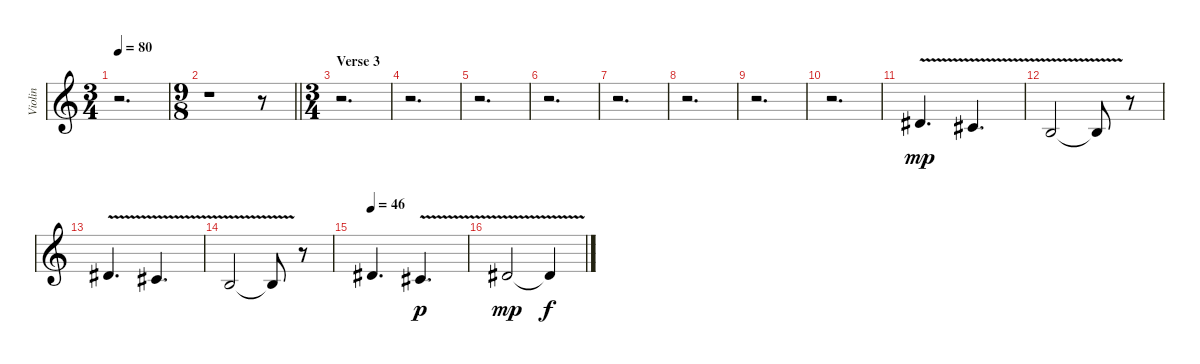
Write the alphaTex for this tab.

\track ("Violin" "Violin") {instrument stringensemble1}
\staff {score}
\tuning (E4 A3 D3 G2) {hide}
\ts (3 4)
\tempo 80
\clef g2
\ks aminor
r.2{d dy mp} |
\ts (9 8)
\barLineRight lightlight
r.1 r.8 |
\ts (3 4)
\section ("" "Verse 3")
r.2{d} |
r.2{d} |
r.2{d} |
r.2{d} |
r.2{d} |
r.2{d} |
r.2{d} |
r.2{d} |
6.2{v}.4{d} 4.2{v}.4{d} |
2.2{v}.2 2.2{t}.8 r.8 |
6.2{v}.4{d} 4.2{v}.4{d} |
2.2{v}.2 2.2{t}.8 r.8 |
\tempo 46
6.2.4{d} 4.2{v}.4{d dy p} |
6.2{v}.2{dy mp} 6.2{t}.4{dy f volume 0}
